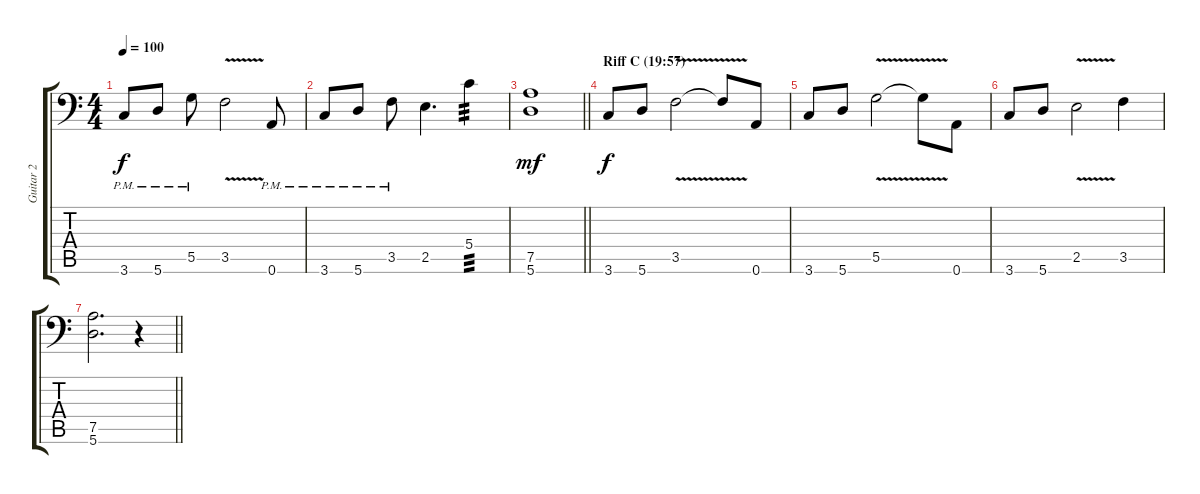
\track ("Guitar 2" "Guitar 2") {instrument distortionguitar}
\staff {score tabs}
\tuning (A3 E3 C3 G2 D2 A1) {hide}
\ts (4 4)
\tempo 100
\clef f4
\ks c
3.6{pm}.8{dy f} 5.6{pm}.8 5.5{pm}.8 3.5{v}.2 0.6{pm}.8 |
3.6{pm}.8 5.6{pm}.8 3.5{pm}.8 2.5.4{d} 5.4.4{tp 3} |
\barLineRight lightlight
(7.5 5.6).1{dy mf} |
\section ("" "Riff C (19:57)")
3.6.8{dy f volume 0} 5.6.8 3.5{v}.2 3.5{t}.8 0.6.8 |
3.6.8 5.6.8 5.5{v}.2 5.5{t}.8 0.6.8 |
3.6.8 5.6.8 2.5{v}.2 3.5.4 |
\barLineRight lightlight
(7.5 5.6).2{d} r.4
